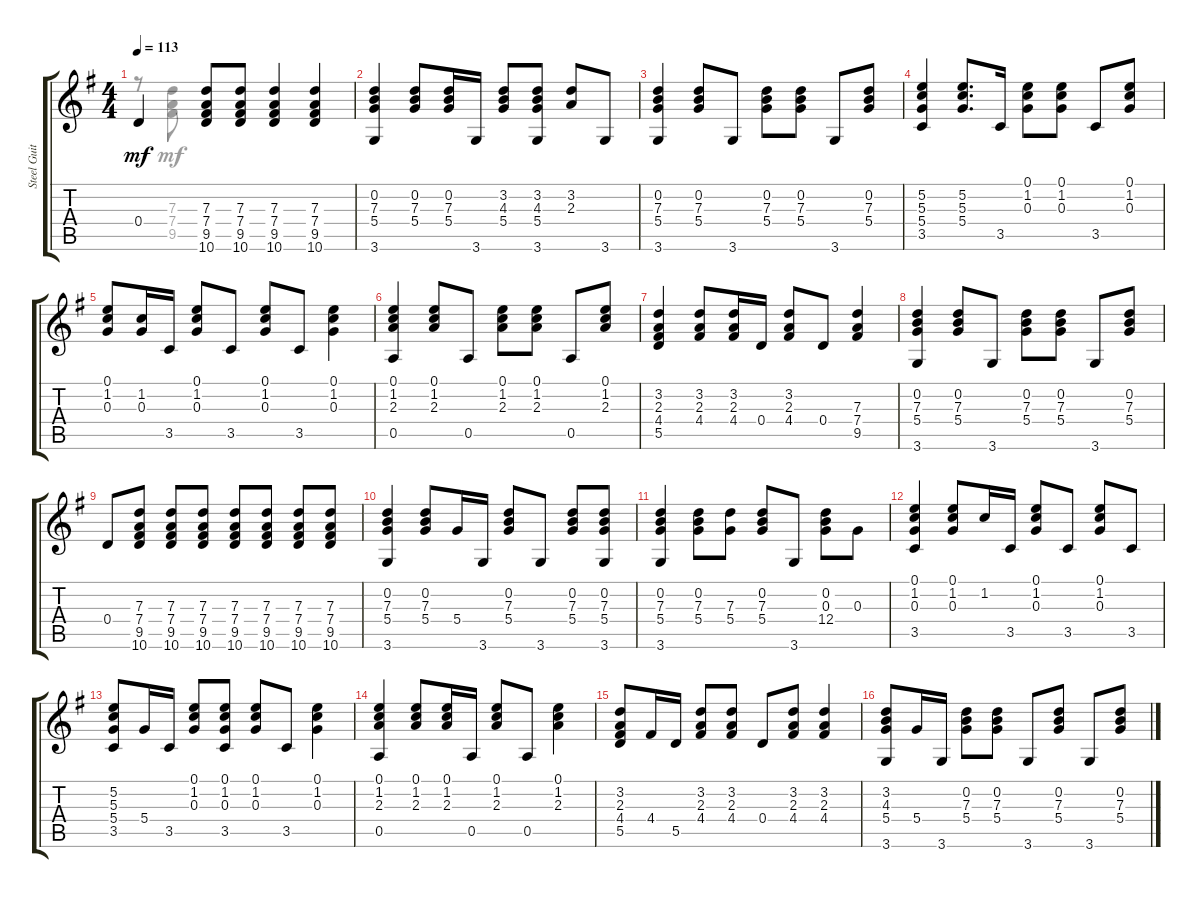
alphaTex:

\track ("Steel Guitar" "Steel Guit") {instrument acousticguitarsteel}
\staff {score tabs}
\tuning (E4 B3 G3 D3 A2 E2) {hide}
\voice
\ts (4 4)
\tempo 113
\clef g2
\ks eminor
0.4.4{dy mf} (7.3 7.4 9.5 10.6).8 (7.3 7.4 9.5 10.6).8 (7.3 7.4 9.5 10.6).4 (7.3 7.4 9.5 10.6).4 |
(0.2 7.3 5.4 3.6).4 (0.2 7.3 5.4).8 (0.2 7.3 5.4).16 3.6.16 (3.2 4.3 5.4).8 (3.2 4.3 5.4 3.6).8 (3.2 2.3).8 3.6.8 |
(0.2 7.3 5.4 3.6).4 (0.2 7.3 5.4).8 3.6.8 (0.2 7.3 5.4).8 (0.2 7.3 5.4).8 3.6.8 (0.2 7.3 5.4).8 |
(5.2 5.3 5.4 3.5).4 (5.2 5.3 5.4).8{d} 3.5.16 (0.1 1.2 0.3).8 (0.1 1.2 0.3).8 3.5.8 (0.1 1.2 0.3).8 |
(0.1 1.2 0.3).8 (1.2 0.3).16 3.5.16 (0.1 1.2 0.3).8 3.5.8 (0.1 1.2 0.3).8 3.5.8 (0.1 1.2 0.3).4 |
(0.1 1.2 2.3 0.5).4 (0.1 1.2 2.3).8 0.5.8 (0.1 1.2 2.3).8 (0.1 1.2 2.3).8 0.5.8 (0.1 1.2 2.3).8 |
(3.2 2.3 4.4 5.5).4 (3.2 2.3 4.4).8 (3.2 2.3 4.4).16 0.4.16 (3.2 2.3 4.4).8 0.4.8 (7.3 7.4 9.5).4 |
(0.2 7.3 5.4 3.6).4 (0.2 7.3 5.4).8 3.6.8 (0.2 7.3 5.4).8 (0.2 7.3 5.4).8 3.6.8 (0.2 7.3 5.4).8 |
0.4.8 (7.3 7.4 9.5 10.6).8 (7.3 7.4 9.5 10.6).8 (7.3 7.4 9.5 10.6).8 (7.3 7.4 9.5 10.6).8 (7.3 7.4 9.5 10.6).8 (7.3 7.4 9.5 10.6).8 (7.3 7.4 9.5 10.6).8 |
(0.2 7.3 5.4 3.6).4 (0.2 7.3 5.4).8 5.4.16 3.6.16 (0.2 7.3 5.4).8 3.6.8 (0.2 7.3 5.4).8 (0.2 7.3 5.4 3.6).8 |
(0.2 7.3 5.4 3.6).4 (0.2 7.3 5.4).8 (7.3 5.4).8 (0.2 7.3 5.4).8 3.6.8 (0.2 0.3 12.4).8 0.3.8 |
(0.1 1.2 0.3 3.5).4 (0.1 1.2 0.3).8 1.2.16 3.5.16 (0.1 1.2 0.3).8 3.5.8 (0.1 1.2 0.3).8 3.5.8 |
(5.2 5.3 5.4 3.5).8 5.4.16 3.5.16 (0.1 1.2 0.3).8 (0.1 1.2 0.3 3.5).8 (0.1 1.2 0.3).8 3.5.8 (0.1 1.2 0.3).4 |
(0.1 1.2 2.3 0.5).4 (0.1 1.2 2.3).8 (0.1 1.2 2.3).16 0.5.16 (0.1 1.2 2.3).8 0.5.8 (0.1 1.2 2.3).4 |
(3.2 2.3 4.4 5.5).8 4.4.16 5.5.16 (3.2 2.3 4.4).8 (3.2 2.3 4.4).8 0.4.8 (3.2 2.3 4.4).8 (3.2 2.3 4.4).4 |
(3.2 4.3 5.4 3.6).8 5.4.16 3.6.16 (0.2 7.3 5.4).8 (0.2 7.3 5.4).8 3.6.8 (0.2 7.3 5.4).8 3.6.8 (0.2 7.3 5.4).8
\voice
\clef g2
\ottava regular
\simile none
\ks eminor
r.8{dy mf} (7.3 7.4 9.5).8 |
|
|
|
|
|
|
|
|
|
|
|
|
|
|
